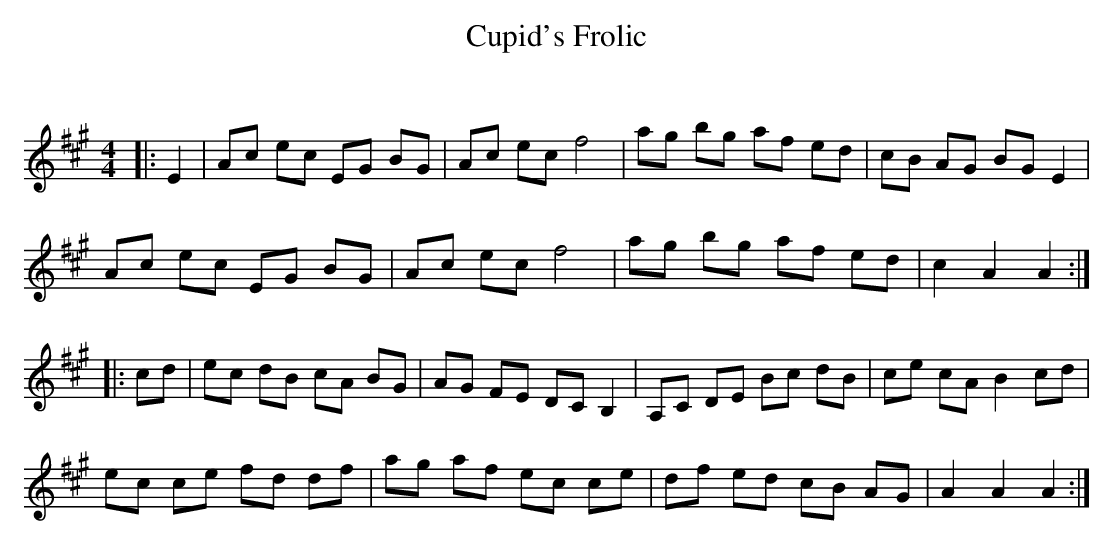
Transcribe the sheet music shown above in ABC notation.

X:1
T: Cupid's Frolic
C:
Q: 232
K:A
M:4/4
L:1/8
|:E2|Ac ec EG BG|Ac ec f4|ag bg af ed|cB AG BG E2|
Ac ec EG BG|Ac ec f4|ag bg af ed|c2 A2 A2:|
|:cd|ec dB cA BG|AG FE DC B,2|A,C DE Bc dB|ce cA B2 cd|
ec ce fd df|ag af ec ce|df ed cB AG|A2 A2 A2:|
